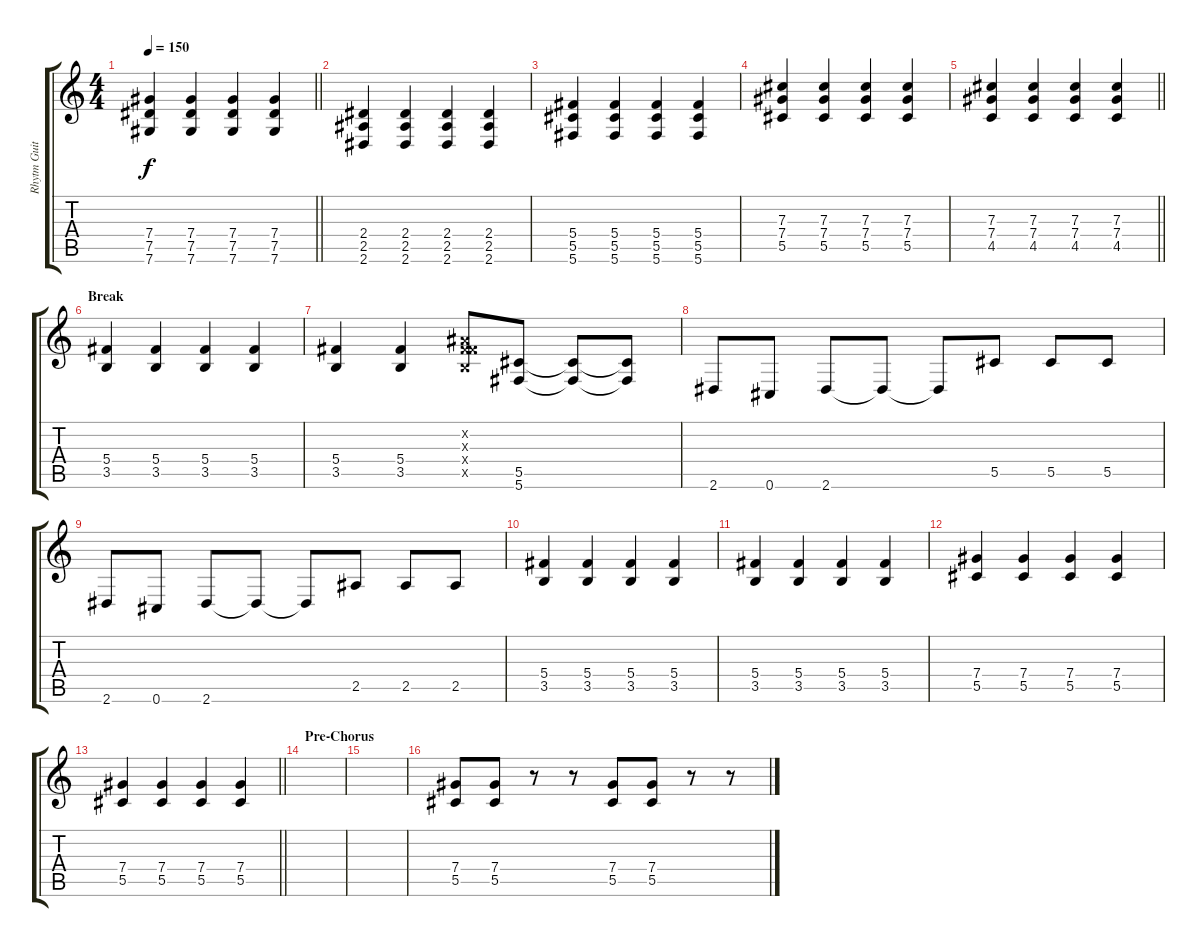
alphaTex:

\track ("Rhytm Guitar [R]" "Rhytm Guit") {instrument distortionguitar}
\staff {score tabs}
\tuning (Eb4 Bb3 Gb3 Db3 Ab2 Db2) {hide}
\ts (4 4)
\tempo 150
\clef g2
\barLineRight lightlight
\ks c
(7.4 7.5 7.6).4{dy f} (7.4 7.5 7.6).4 (7.4 7.5 7.6).4 (7.4 7.5 7.6).4 |
(2.4 2.5 2.6).4 (2.4 2.5 2.6).4 (2.4 2.5 2.6).4 (2.4 2.5 2.6).4 |
(5.4 5.5 5.6).4 (5.4 5.5 5.6).4 (5.4 5.5 5.6).4 (5.4 5.5 5.6).4 |
(7.3 7.4 5.5).4 (7.3 7.4 5.5).4 (7.3 7.4 5.5).4 (7.3 7.4 5.5).4 |
\barLineRight lightlight
(7.3 7.4 4.5).4 (7.3 7.4 4.5).4 (7.3 7.4 4.5).4 (7.3 7.4 4.5).4 |
\section ("" "Break")
(5.4 3.5).4 (5.4 3.5).4 (5.4 3.5).4 (5.4 3.5).4 |
(5.4 3.5).4 (5.4 3.5).4 (0.2{x} 0.3{x} 5.4{x} 3.5{x}).8 (5.5 5.6).8 (5.5{t} 5.6{t}).8 (5.5{t} 5.6{t}).8 |
2.6.8 0.6.8 2.6.8 2.6{t}.8 2.6{t}.8 5.5.8 5.5.8 5.5.8 |
2.6.8 0.6.8 2.6.8 2.6{t}.8 2.6{t}.8 2.5.8 2.5.8 2.5.8 |
(5.4 3.5).4 (5.4 3.5).4 (5.4 3.5).4 (5.4 3.5).4 |
(5.4 3.5).4 (5.4 3.5).4 (5.4 3.5).4 (5.4 3.5).4 |
(7.4 5.5).4 (7.4 5.5).4 (7.4 5.5).4 (7.4 5.5).4 |
\barLineRight lightlight
(7.4 5.5).4 (7.4 5.5).4 (7.4 5.5).4 (7.4 5.5).4 |
\section ("" "Pre-Chorus")
|
|
(7.4 5.5).8 (7.4 5.5).8 r.8 r.8 (7.4 5.5).8 (7.4 5.5).8 r.8 r.8
